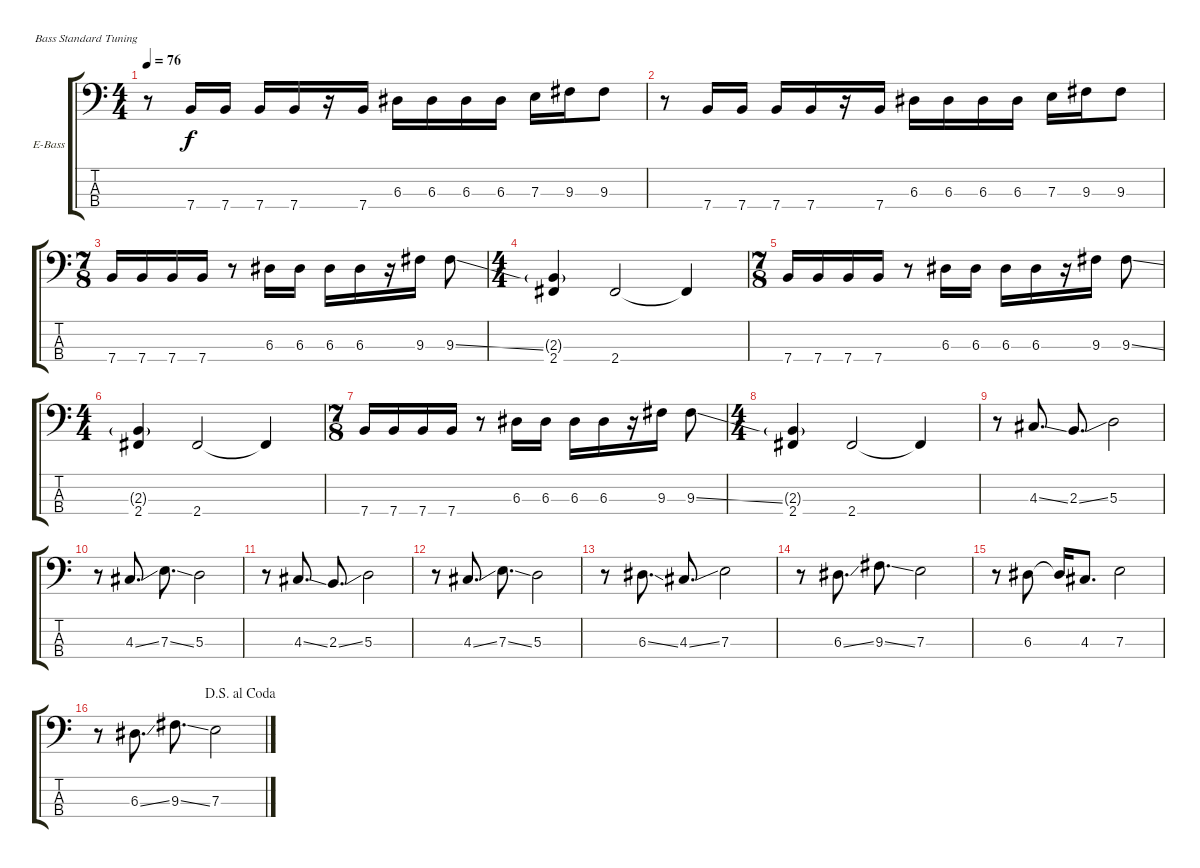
\bracketExtendMode groupsimilarinstruments
\firstSystemTrackNameOrientation horizontal
\otherSystemsTrackNameOrientation horizontal
\track ("Bass" "E-Bass") {instrument electricbassfinger}
\staff {score tabs}
\tuning (G2 D2 A1 E1)
\ts (4 4)
\tempo 76
\clef f4
\ks c
r.8{dy f} 7.4.16 7.4.16 7.4.16 7.4.16 r.16 7.4.16 6.3.16 6.3.16 6.3.16 6.3.16 7.3.16 9.3.16 9.3.8 |
r.8 7.4.16 7.4.16 7.4.16 7.4.16 r.16 7.4.16 6.3.16 6.3.16 6.3.16 6.3.16 7.3.16 9.3.16 9.3.8 |
\ts (7 8)
\beaming (8 2 2 2 2)
7.4.16 7.4.16 7.4.16 7.4.16 r.8 6.3.16 6.3.16 6.3.16 6.3.16 r.16 9.3.16 9.3{ss}.8 |
\ts (4 4)
\beaming (8 2 2 2 2)
(2.3{g} 2.4).4 2.4.2 2.4{t}.4 |
\ts (7 8)
\beaming (8 2 2 2 2)
7.4.16 7.4.16 7.4.16 7.4.16 r.8 6.3.16 6.3.16 6.3.16 6.3.16 r.16 9.3.16 9.3{ss}.8 |
\ts (4 4)
\beaming (8 2 2 2 2)
(2.3{g} 2.4).4 2.4.2 2.4{t}.4 |
\ts (7 8)
\beaming (8 2 2 2 2)
7.4.16 7.4.16 7.4.16 7.4.16 r.8 6.3.16 6.3.16 6.3.16 6.3.16 r.16 9.3.16 9.3{ss}.8 |
\ts (4 4)
\beaming (8 2 2 2 2)
(2.3{g} 2.4).4 2.4.2 2.4{t}.4 |
r.8 4.3{ss}.8{d} 2.3{ss}.8{d} 5.3.2 |
r.8 4.3{ss}.8{d} 7.3{ss}.8{d} 5.3.2 |
r.8 4.3{ss}.8{d} 2.3{ss}.8{d} 5.3.2 |
r.8 4.3{ss}.8{d} 7.3{ss}.8{d} 5.3.2 |
r.8 6.3{ss}.8{d} 4.3{ss}.8{d} 7.3.2 |
r.8 6.3{ss}.8{d} 9.3{ss}.8{d} 7.3.2 |
r.8 6.3.8 6.3{t}.16 4.3.8{d} 7.3.2 |
\jump dalsegnoalcoda
r.8 6.3{ss}.8{d} 9.3{ss}.8{d} 7.3.2
